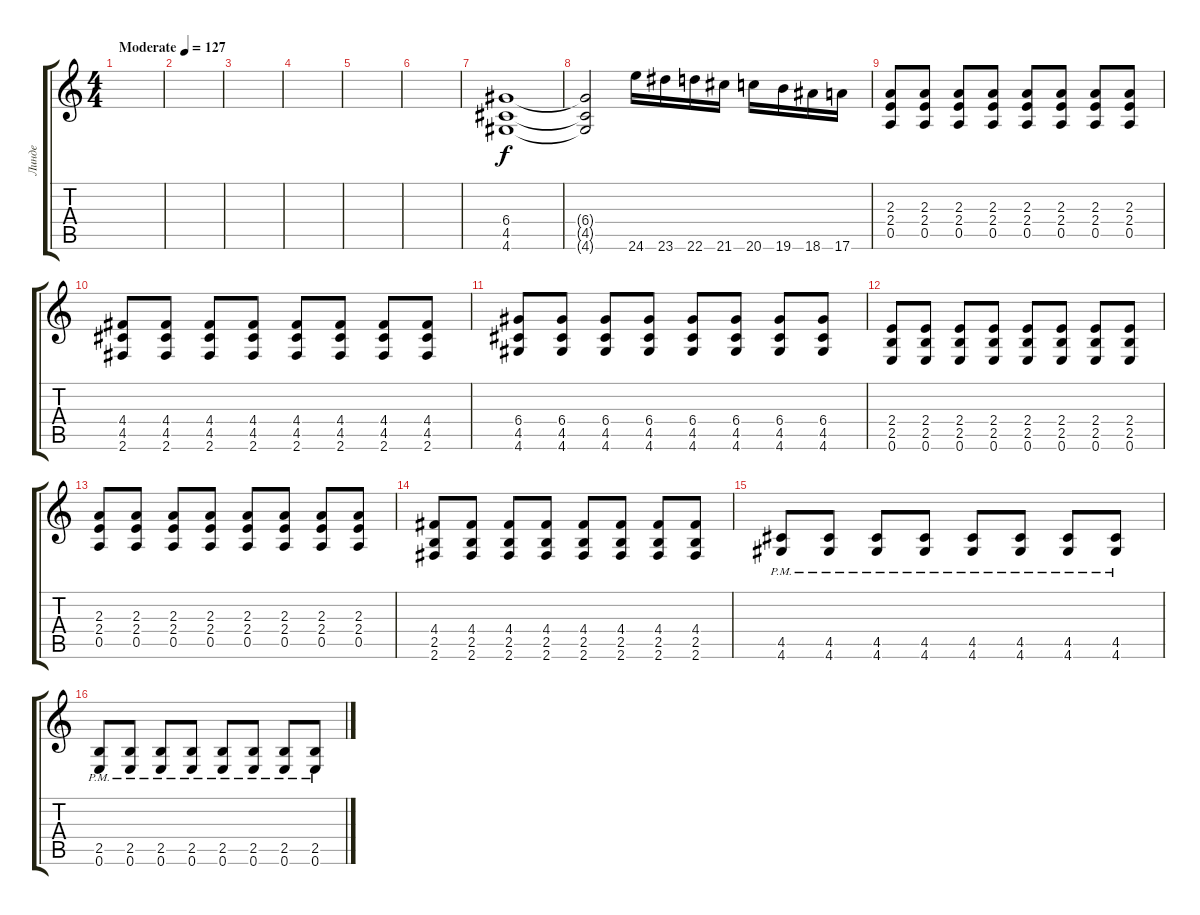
\track ("Линде" "Линде") {instrument distortionguitar}
\staff {score tabs}
\tuning (E4 B3 G3 D3 A2 E2) {hide}
\ts (4 4)
\tempo (127 "Moderate")
\clef g2
\ks c
|
|
|
|
|
|
(6.4 4.5 4.6).1 |
(6.4{t} 4.5{t} 4.6{t}).2 24.6.16{instrument guitarfretnoise} 23.6.16 22.6.16 21.6.16 20.6.16 19.6.16 18.6.16 17.6.16 |
(2.3 2.4 0.5).8{instrument distortionguitar} (2.3 2.4 0.5).8 (2.3 2.4 0.5).8 (2.3 2.4 0.5).8 (2.3 2.4 0.5).8 (2.3 2.4 0.5).8 (2.3 2.4 0.5).8 (2.3 2.4 0.5).8 |
(4.4 4.5 2.6).8 (4.4 4.5 2.6).8 (4.4 4.5 2.6).8 (4.4 4.5 2.6).8 (4.4 4.5 2.6).8 (4.4 4.5 2.6).8 (4.4 4.5 2.6).8 (4.4 4.5 2.6).8 |
(6.4 4.5 4.6).8 (6.4 4.5 4.6).8 (6.4 4.5 4.6).8 (6.4 4.5 4.6).8 (6.4 4.5 4.6).8 (6.4 4.5 4.6).8 (6.4 4.5 4.6).8 (6.4 4.5 4.6).8 |
(2.4 2.5 0.6).8 (2.4 2.5 0.6).8 (2.4 2.5 0.6).8 (2.4 2.5 0.6).8 (2.4 2.5 0.6).8 (2.4 2.5 0.6).8 (2.4 2.5 0.6).8 (2.4 2.5 0.6).8 |
(2.3 2.4 0.5).8 (2.3 2.4 0.5).8 (2.3 2.4 0.5).8 (2.3 2.4 0.5).8 (2.3 2.4 0.5).8 (2.3 2.4 0.5).8 (2.3 2.4 0.5).8 (2.3 2.4 0.5).8 |
(4.4 2.5 2.6).8 (4.4 2.5 2.6).8 (4.4 2.5 2.6).8 (4.4 2.5 2.6).8 (4.4 2.5 2.6).8 (4.4 2.5 2.6).8 (4.4 2.5 2.6).8 (4.4 2.5 2.6).8 |
(4.5{pm} 4.6{pm}).8 (4.5{pm} 4.6{pm}).8 (4.5{pm} 4.6{pm}).8 (4.5{pm} 4.6{pm}).8 (4.5{pm} 4.6{pm}).8 (4.5{pm} 4.6{pm}).8 (4.5{pm} 4.6{pm}).8 (4.5{pm} 4.6{pm}).8 |
(2.5{pm} 0.6{pm}).8 (2.5{pm} 0.6{pm}).8 (2.5{pm} 0.6{pm}).8 (2.5{pm} 0.6{pm}).8 (2.5{pm} 0.6{pm}).8 (2.5{pm} 0.6{pm}).8 (2.5{pm} 0.6{pm}).8 (2.5{pm} 0.6{pm}).8
